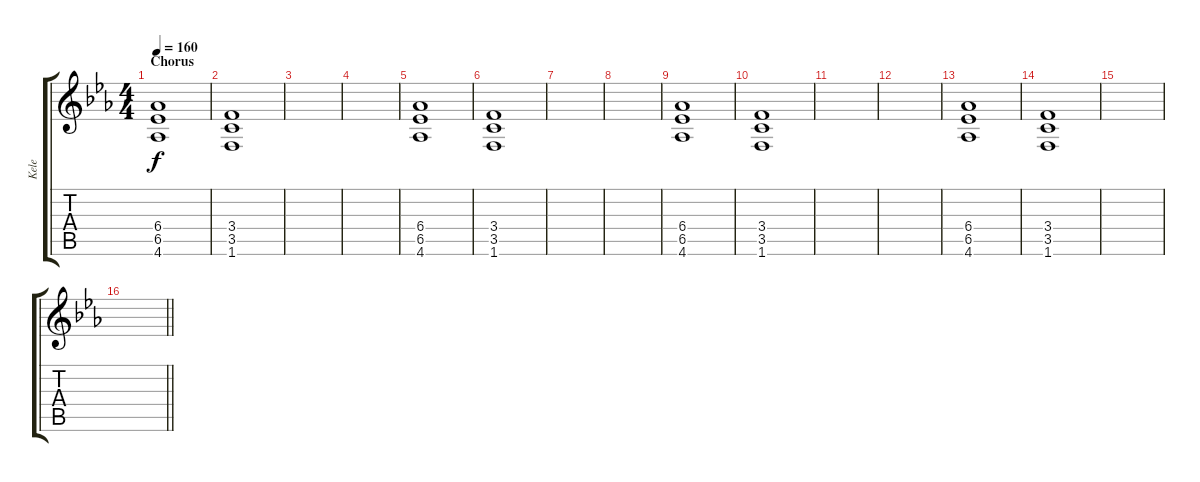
\track ("Kele" "Kele") {instrument electricguitarclean}
\staff {score tabs}
\tuning (E4 B3 G3 D3 A2 E2) {hide}
\ts (4 4)
\section ("" "Chorus")
\tempo 160
\clef g2
\ks cminor
(6.4 6.5 4.6).1{dy f} |
(3.4 3.5 1.6).1 |
|
|
(6.4 6.5 4.6).1 |
(3.4 3.5 1.6).1 |
|
|
(6.4 6.5 4.6).1 |
(3.4 3.5 1.6).1 |
|
|
(6.4 6.5 4.6).1 |
(3.4 3.5 1.6).1 |
|
\barLineRight lightlight
